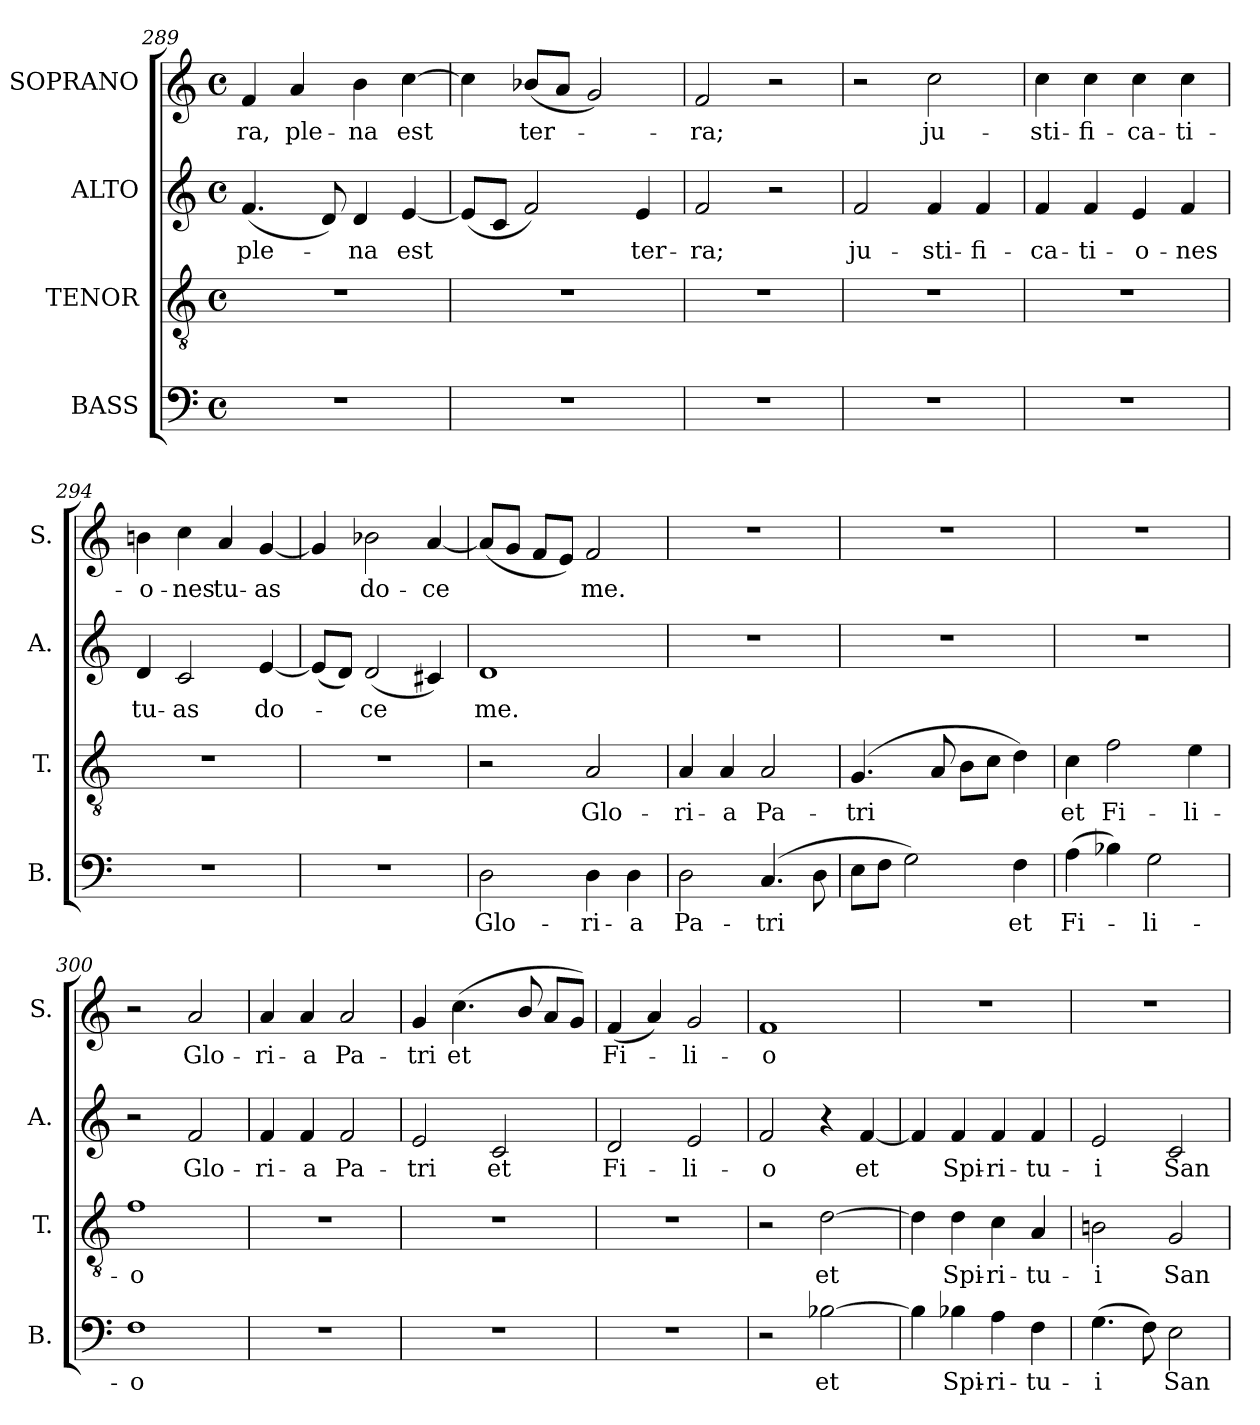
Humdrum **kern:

**kern	**text	**kern	**text	**kern	**text	**kern	**text
*part4	*part4	*part3	*part3	*part2	*part2	*part1	*part1
*staff4	*staff4	*staff3	*staff3	*staff2	*staff2	*staff1	*staff1
*I"BASS	*	*I"TENOR	*	*I"ALTO	*	*I"SOPRANO	*
*I'B.	*	*I'T.	*	*I'A.	*	*I'S.	*
*clefF4	*	*clefGv2	*	*clefG2	*	*clefG2	*
*	*	*ITrd7c12	*	*	*	*	*
*k[]	*	*k[]	*	*k[]	*	*k[]	*
*C:	*	*C:	*	*C:	*	*C:	*
*M4/4	*	*M4/4	*	*M4/4	*	*M4/4	*
*met(c)	*	*met(c)	*	*met(c)	*	*met(c)	*
=289	=289	=289	=289	=289	=289	=289	=289
!	!	!	!	!	!LO:LY:b	!	!LO:LY:b
1r	.	1r	.	(<4.f/	ple-	4f/	-ra,
!	!	!	!	!	!	!	!LO:LY:b
.	.	.	.	.	.	4a/	ple-
.	.	.	.	8d/)	.	.	.
!	!	!	!	!	!LO:LY:b	!	!LO:LY:b
.	.	.	.	4d/	-na	4b\	-na
!	!	!	!	!	!LO:LY:b	!	!LO:LY:b
.	.	.	.	[4e/	est	[4cc\	est
=290	=290	=290	=290	=290	=290	=290	=290
1r	.	1r	.	(<8e/L]	.	4cc\]	.
.	.	.	.	8c/J	.	.	.
!	!	!	!	!	!	!	!LO:LY:b
.	.	.	.	2f/)	.	(<8b-X/L	ter-
.	.	.	.	.	.	8a/J	.
.	.	.	.	.	.	2g/)	.
!	!	!	!	!	!LO:LY:b	!	!
.	.	.	.	4e/	ter-	.	.
=291	=291	=291	=291	=291	=291	=291	=291
!	!	!	!	!	!LO:LY:b	!	!LO:LY:b
1r	.	1r	.	2f/	-ra;	2f/	-ra;
.	.	.	.	2r	.	2r	.
=292	=292	=292	=292	=292	=292	=292	=292
!!LO:REH:place=s1:a:B:fs=18:t=X
*	*	*	*	*	*	*MM112	*
!	!	!	!	!	!LO:LY:b	!	!
1r	.	1r	.	2f/	ju-	2r	.
!	!	!	!	!	!LO:LY:b	!	!LO:LY:b
.	.	.	.	4f/	-sti-	2cc\	ju-
!	!	!	!	!	!LO:LY:b	!	!
.	.	.	.	4f/	-fi-	.	.
=293	=293	=293	=293	=293	=293	=293	=293
!	!	!	!	!	!LO:LY:b	!	!LO:LY:b
1r	.	1r	.	4f/	-ca-	4cc\	-sti-
!	!	!	!	!	!LO:LY:b	!	!LO:LY:b
.	.	.	.	4f/	-ti-	4cc\	-fi-
!	!	!	!	!	!LO:LY:b	!	!LO:LY:b
.	.	.	.	4e/	-o-	4cc\	-ca-
!	!	!	!	!	!LO:LY:b	!	!LO:LY:b
.	.	.	.	4f/	-nes	4cc\	-ti-
!!LO:LB:g=z
=294	=294	=294	=294	=294	=294	=294	=294
!	!	!	!	!	!LO:LY:b	!	!LO:LY:b
1r	.	1r	.	4d/	tu-	4bn\	-o-
!	!	!	!	!	!LO:LY:b	!	!LO:LY:b
.	.	.	.	2c/	-as	4cc\	-nes
!	!	!	!	!	!	!	!LO:LY:b
.	.	.	.	.	.	4a/	tu-
!	!	!	!	!	!LO:LY:b	!	!LO:LY:b
.	.	.	.	[4e/	do-	[4g/	-as
=295	=295	=295	=295	=295	=295	=295	=295
1r	.	1r	.	(<8e/L]	.	4g/]	.
.	.	.	.	8d/J)	.	.	.
!	!	!	!	!	!LO:LY:b	!	!LO:LY:b
.	.	.	.	(<2d/	-ce	2b-X\	do-
!	!	!	!	!	!	!	!LO:LY:b
.	.	.	.	4c#X/)	.	[4a/	-ce
=296	=296	=296	=296	=296	=296	=296	=296
!	!LO:LY:b	!	!	!	!LO:LY:b	!	!
2D\	Glo-	2r	.	1d	me.	(<8a/L]	.
.	.	.	.	.	.	8g/J	.
.	.	.	.	.	.	8f/L	.
.	.	.	.	.	.	8e/J)	.
!	!LO:LY:b	!	!LO:LY:b	!	!	!	!LO:LY:b
4D\	-ri-	2AA/	Glo-	.	.	2f/	me.
!	!LO:LY:b	!	!	!	!	!	!
4D\	-a	.	.	.	.	.	.
=297	=297	=297	=297	=297	=297	=297	=297
!	!LO:LY:b	!	!LO:LY:b	!	!	!	!
2D\	Pa-	4AA/	-ri-	1r	.	1r	.
!	!	!	!LO:LY:b	!	!	!	!
.	.	4AA/	-a	.	.	.	.
!	!LO:LY:b	!	!LO:LY:b	!	!	!	!
(>4.C/	-tri	2AA/	Pa-	.	.	.	.
8D\	.	.	.	.	.	.	.
=298	=298	=298	=298	=298	=298	=298	=298
!	!	!	!LO:LY:b	!	!	!	!
8E\L	.	(>4.GG/	-tri	1r	.	1r	.
8F\J	.	.	.	.	.	.	.
2G\)	.	.	.	.	.	.	.
.	.	8AA/	.	.	.	.	.
.	.	8BB\L	.	.	.	.	.
.	.	8C\J	.	.	.	.	.
!	!LO:LY:b	!	!	!	!	!	!
4F\	et	4D\)	.	.	.	.	.
=299	=299	=299	=299	=299	=299	=299	=299
!	!LO:LY:b	!	!LO:LY:b	!	!	!	!
(>4A\	Fi-	4C\	et	1r	.	1r	.
!	!	!	!LO:LY:b	!	!	!	!
4B-X\)	.	2F\	Fi-	.	.	.	.
!	!LO:LY:b	!	!	!	!	!	!
2G\	-li-	.	.	.	.	.	.
!	!	!	!LO:LY:b	!	!	!	!
.	.	4E\	-li-	.	.	.	.
=300	=300	=300	=300	=300	=300	=300	=300
!	!LO:LY:b	!	!LO:LY:b	!	!	!	!
1F	-o	1F	-o	2r	.	2r	.
!	!	!	!	!	!LO:LY:b	!	!LO:LY:b
.	.	.	.	2f/	Glo-	2a/	Glo-
!!LO:LB:g=z
=301	=301	=301	=301	=301	=301	=301	=301
!	!	!	!	!	!LO:LY:b	!	!LO:LY:b
1r	.	1r	.	4f/	-ri-	4a/	-ri-
!	!	!	!	!	!LO:LY:b	!	!LO:LY:b
.	.	.	.	4f/	-a	4a/	-a
!	!	!	!	!	!LO:LY:b	!	!LO:LY:b
.	.	.	.	2f/	Pa-	2a/	Pa-
=302	=302	=302	=302	=302	=302	=302	=302
!	!	!	!	!	!LO:LY:b	!	!LO:LY:b
1r	.	1r	.	2e/	-tri	4g/	-tri
!	!	!	!	!	!	!	!LO:LY:b
.	.	.	.	.	.	(>4.cc\	et
!	!	!	!	!	!LO:LY:b	!	!
.	.	.	.	2c/	et	.	.
.	.	.	.	.	.	8b/	.
.	.	.	.	.	.	8a/L	.
.	.	.	.	.	.	8g/J)	.
=303	=303	=303	=303	=303	=303	=303	=303
!	!	!	!	!	!LO:LY:b	!	!LO:LY:b
1r	.	1r	.	2d/	Fi-	(<4f/	Fi-
.	.	.	.	.	.	4a/)	.
!	!	!	!	!	!LO:LY:b	!	!LO:LY:b
.	.	.	.	2e/	-li-	2g/	-li-
=304	=304	=304	=304	=304	=304	=304	=304
!	!	!	!	!	!LO:LY:b	!	!LO:LY:b
2r	.	2r	.	2f/	-o	1f	-o
!	!LO:LY:b	!	!LO:LY:b	!	!	!	!
[2B-X\	et	[2D\	et	4r	.	.	.
!	!	!	!	!	!LO:LY:b	!	!
.	.	.	.	[4f/	et	.	.
=305	=305	=305	=305	=305	=305	=305	=305
4B-\]	.	4D\]	.	4f/]	.	1r	.
!	!LO:LY:b	!	!LO:LY:b	!	!LO:LY:b	!	!
4B-X\	Spi-	4D\	Spi-	4f/	Spi-	.	.
!	!LO:LY:b	!	!LO:LY:b	!	!LO:LY:b	!	!
4A\	-ri-	4C\	-ri-	4f/	-ri-	.	.
!	!LO:LY:b	!	!LO:LY:b	!	!LO:LY:b	!	!
4F\	-tu-	4AA/	-tu-	4f/	-tu-	.	.
=306	=306	=306	=306	=306	=306	=306	=306
!	!LO:LY:b	!	!LO:LY:b	!	!LO:LY:b	!	!
(>4.G\	-i	2BBn\	-i	2e/	-i	1r	.
8F\)	.	.	.	.	.	.	.
!	!LO:LY:b	!	!LO:LY:b	!	!LO:LY:b	!	!
2E\	San-	2GG/	San-	2c/	San-	.	.
=	=	=	=	=	=	=	=
*-	*-	*-	*-	*-	*-	*-	*-
